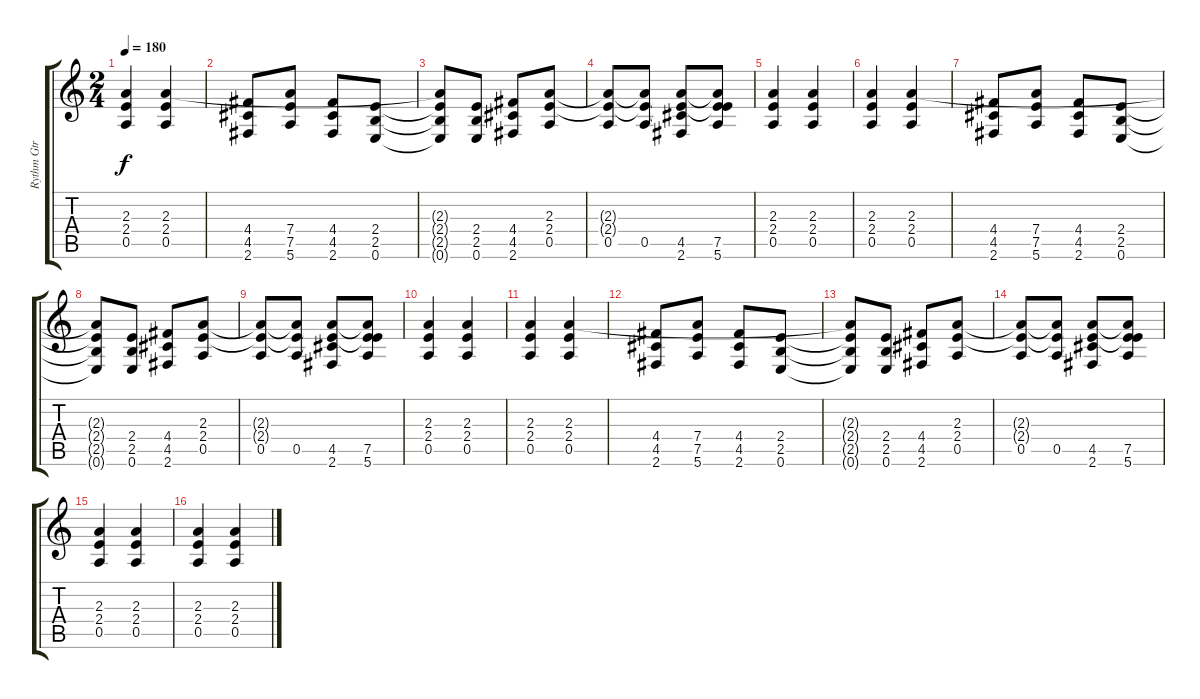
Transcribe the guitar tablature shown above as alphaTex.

\track ("Rythm Gtr" "Rythm Gtr") {instrument distortionguitar}
\staff {score tabs}
\tuning (E4 B3 G3 D3 A2 E2) {hide}
\ts (2 4)
\tempo 180
\clef g2
\ks c
(2.3 2.4 0.5).4{dy f} (2.3 2.4 0.5).4 |
(4.4 4.5 2.6).8 (7.4 7.5 5.6).8 (4.4 4.5 2.6).8 (2.4 2.5 0.6).8 |
(2.3{t} 2.4{t} 2.5{t} 0.6{t}).8 (2.4 2.5 0.6).8 (4.4 4.5 2.6).8 (2.3 2.4 0.5).8 |
(2.3{t} 2.4{t} 0.5).8 (2.3{t} 2.4{t} 0.5).8 (2.3{t} 2.4{t} 4.5 2.6).8 (2.3{t} 2.4{t} 7.5 5.6).8 |
(2.3 2.4 0.5).4 (2.3 2.4 0.5).4 |
(2.3 2.4 0.5).4 (2.3 2.4 0.5).4 |
(4.4 4.5 2.6).8 (7.4 7.5 5.6).8 (4.4 4.5 2.6).8 (2.4 2.5 0.6).8 |
(2.3{t} 2.4{t} 2.5{t} 0.6{t}).8 (2.4 2.5 0.6).8 (4.4 4.5 2.6).8 (2.3 2.4 0.5).8 |
(2.3{t} 2.4{t} 0.5).8 (2.3{t} 2.4{t} 0.5).8 (2.3{t} 2.4{t} 4.5 2.6).8 (2.3{t} 2.4{t} 7.5 5.6).8 |
(2.3 2.4 0.5).4 (2.3 2.4 0.5).4 |
(2.3 2.4 0.5).4 (2.3 2.4 0.5).4 |
(4.4 4.5 2.6).8 (7.4 7.5 5.6).8 (4.4 4.5 2.6).8 (2.4 2.5 0.6).8 |
(2.3{t} 2.4{t} 2.5{t} 0.6{t}).8 (2.4 2.5 0.6).8 (4.4 4.5 2.6).8 (2.3 2.4 0.5).8 |
(2.3{t} 2.4{t} 0.5).8 (2.3{t} 2.4{t} 0.5).8 (2.3{t} 2.4{t} 4.5 2.6).8 (2.3{t} 2.4{t} 7.5 5.6).8 |
(2.3 2.4 0.5).4 (2.3 2.4 0.5).4 |
(2.3 2.4 0.5).4 (2.3 2.4 0.5).4
